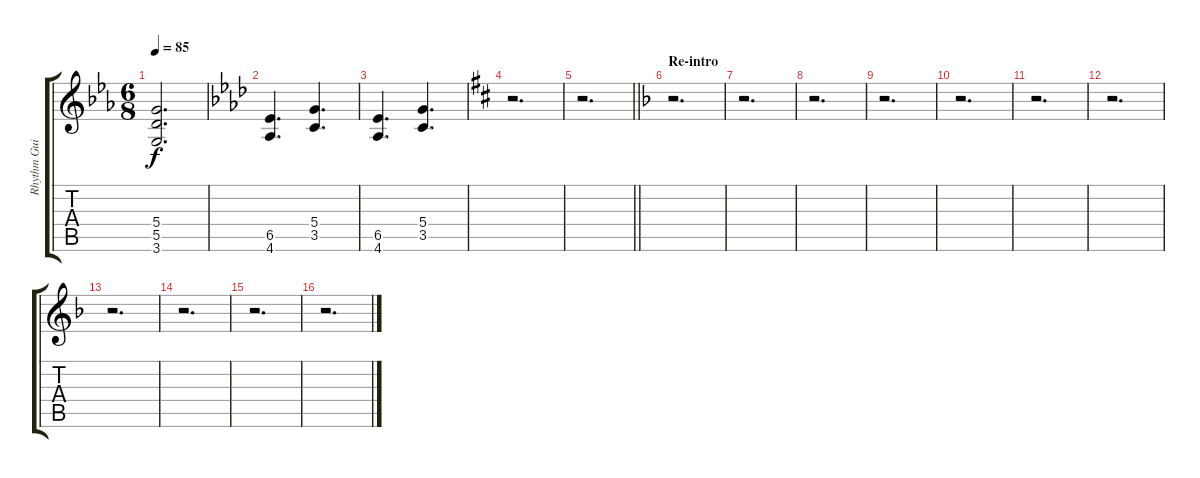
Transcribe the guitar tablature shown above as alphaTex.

\track ("Rhythm Guitar (Luca Turilli)" "Rhythm Gui") {instrument distortionguitar}
\staff {score tabs}
\tuning (E4 B3 G3 D3 A2 E2) {hide}
\ts (6 8)
\tempo 85
\clef g2
\ks cminor
(5.4 5.5 3.6).2{d dy f} |
\ks fminor
(6.5 4.6).4{d} (5.4 3.5).4{d} |
(6.5 4.6).4{d} (5.4 3.5).4{d} |
\ks d
r.2{d} |
\barLineRight lightlight
r.2{d} |
\section ("" "Re-intro")
\ks dminor
r.2{d} |
r.2{d} |
r.2{d} |
r.2{d} |
r.2{d} |
r.2{d} |
r.2{d} |
r.2{d} |
r.2{d} |
r.2{d} |
r.2{d}
